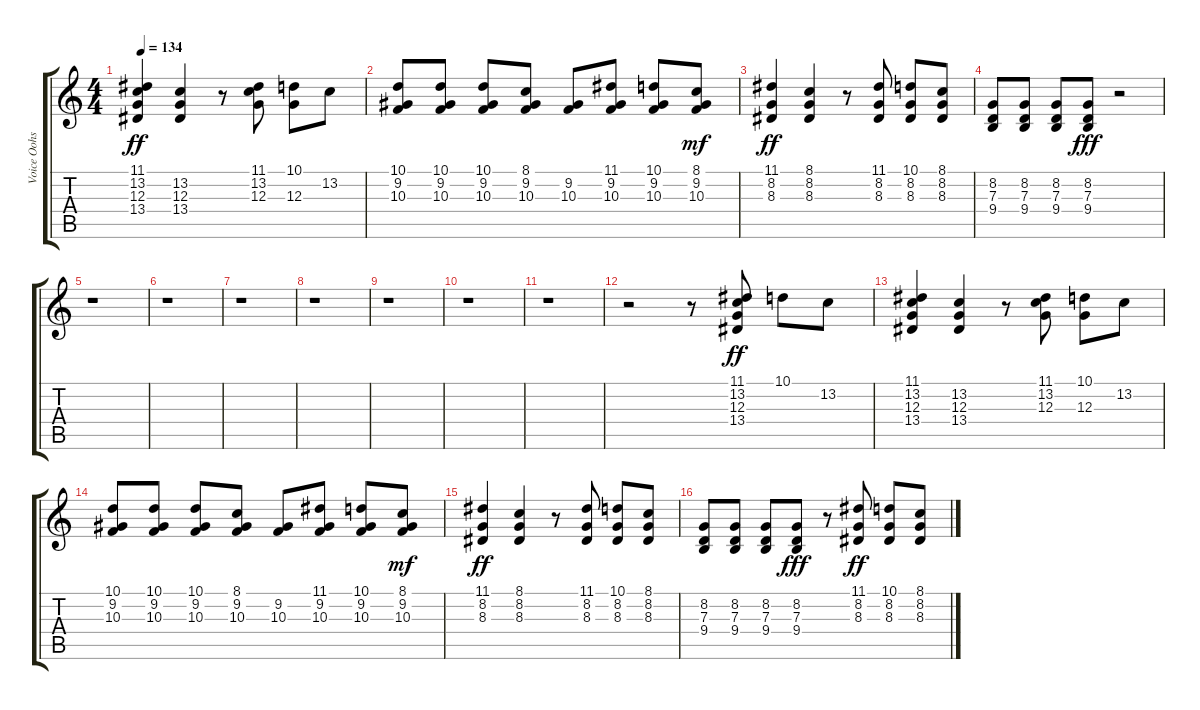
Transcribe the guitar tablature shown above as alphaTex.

\track ("Voice Oohs" "Voice Oohs") {instrument voiceoohs}
\staff {score tabs}
\tuning (E4 B3 G3 D3 A2 E2) {hide}
\ts (4 4)
\tempo 134
\clef g2
\ks c
(11.1 13.2 12.3 13.4).4{dy ff} (13.2 12.3 13.4).4 r.8 (11.1 13.2 12.3).8 (10.1 12.3).8 13.2.8 |
(10.1 9.2 10.3).8 (10.1 9.2 10.3).8 (10.1 9.2 10.3).8 (8.1 9.2 10.3).8 (9.2 10.3).8 (11.1 9.2 10.3).8 (10.1 9.2 10.3).8 (8.1 9.2 10.3).8{dy mf} |
(11.1 8.2 8.3).4{dy ff} (8.1 8.2 8.3).4 r.8 (11.1 8.2 8.3).8 (10.1 8.2 8.3).8 (8.1 8.2 8.3).8 |
(8.2 7.3 9.4).8 (8.2 7.3 9.4).8 (8.2 7.3 9.4).8 (8.2 7.3 9.4).8{dy fff} r.2 |
r.1 |
r.1 |
r.1 |
r.1 |
r.1 |
r.1 |
r.1 |
r.2 r.8 (11.1 13.2 12.3 13.4).8{dy ff} 10.1.8 13.2.8 |
(11.1 13.2 12.3 13.4).4 (13.2 12.3 13.4).4 r.8 (11.1 13.2 12.3).8 (10.1 12.3).8 13.2.8 |
(10.1 9.2 10.3).8 (10.1 9.2 10.3).8 (10.1 9.2 10.3).8 (8.1 9.2 10.3).8 (9.2 10.3).8 (11.1 9.2 10.3).8 (10.1 9.2 10.3).8 (8.1 9.2 10.3).8{dy mf} |
(11.1 8.2 8.3).4{dy ff} (8.1 8.2 8.3).4 r.8 (11.1 8.2 8.3).8 (10.1 8.2 8.3).8 (8.1 8.2 8.3).8 |
(8.2 7.3 9.4).8 (8.2 7.3 9.4).8 (8.2 7.3 9.4).8 (8.2 7.3 9.4).8{dy fff} r.8 (11.1 8.2 8.3).8{dy ff} (10.1 8.2 8.3).8 (8.1 8.2 8.3).8
